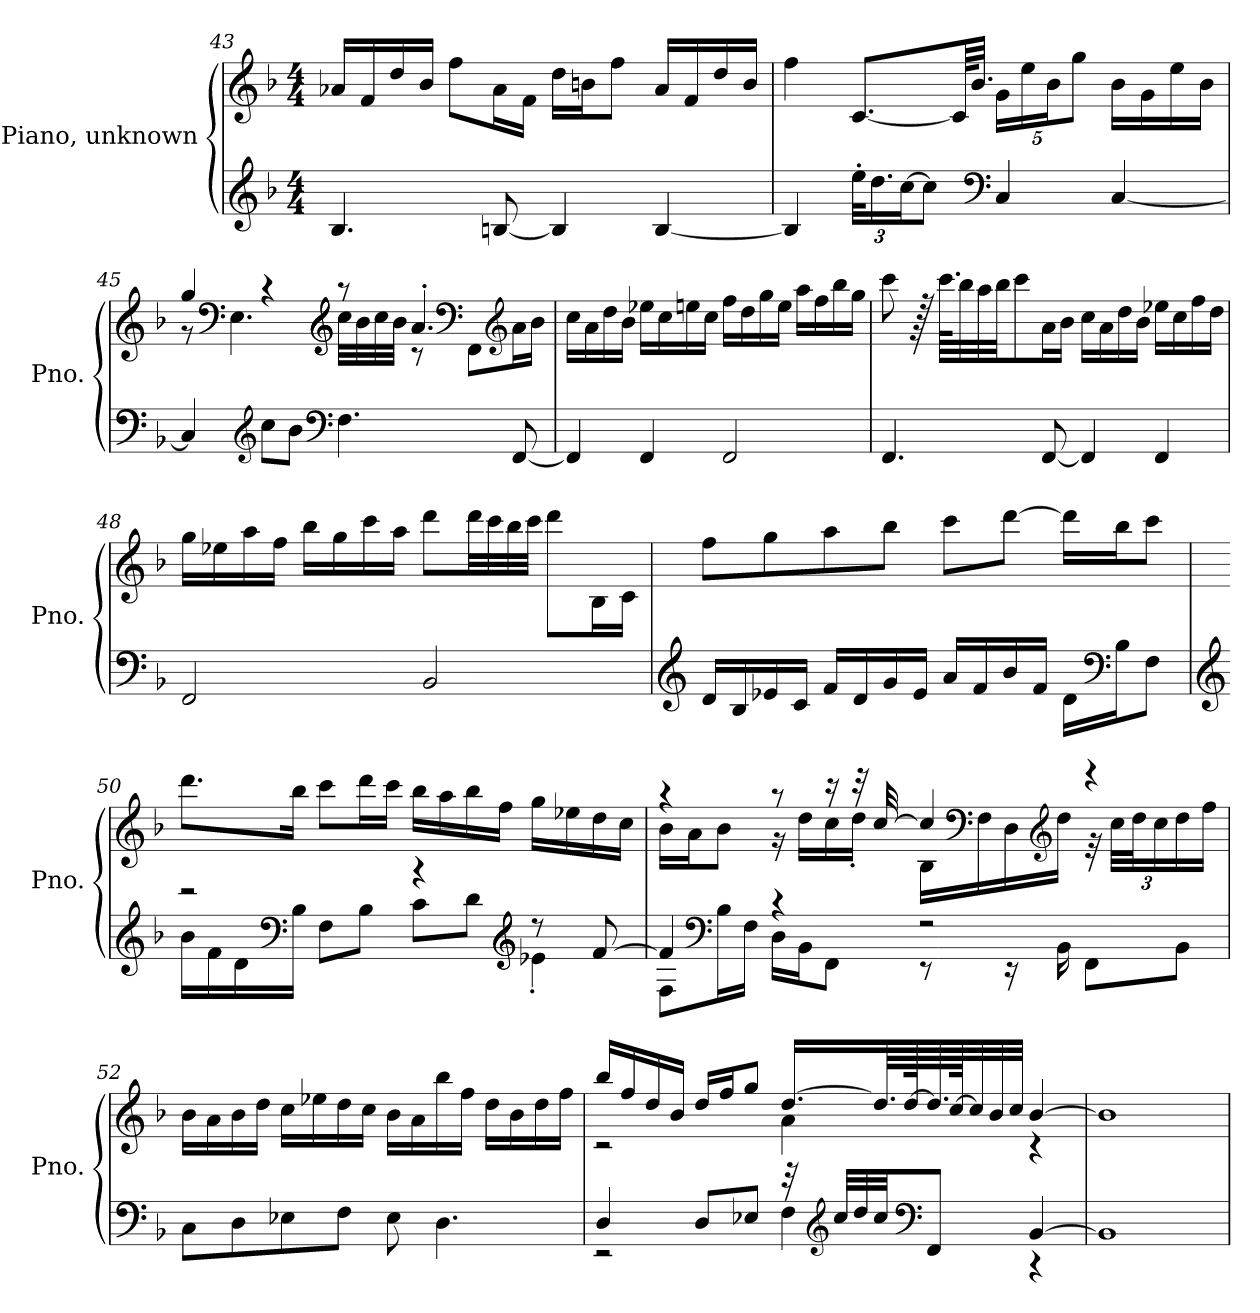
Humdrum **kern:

**kern	**kern
*part1	*part1
*staff2	*staff1
*I"Piano, unknown	*
*I'Pno.	*
*clefG2	*clefG2
*k[b-]	*k[b-]
*M4/4	*M4/4
=43	=43
4.B-/	16a-X/LL
.	16f/
.	16dd/
.	16b-/JJ
.	8ff\L
[8Bn/	16a-\L
.	16f\JJ
4B/]	16dd\LL
.	16bn\J
.	8ff\J
[4B/	16a-/LL
.	16f/
.	16dd/
.	16b/JJ
!!LO:LB:g=z
=44	=44
4B/]	4ff\
*Xbrackettup	*
48ee'\KLL	[8.c/L
24.dd\	.
[24cc\J	.
8cc\J]	.
.	64c/KLL]
.	32.b-/JJJ
*clefF4	*
*	*Xbrackettup
4C/	20g\LL
.	20ee\
.	20b-\J
.	10gg\J
[4C/	16b-\LL
.	16g\
.	16ee\
.	16b-\JJ
=45	=45
*	*^
4C/]	4gg/	8r
*	*clefF4	*
.	.	4.E\
*clefG2	*	*
8cc\L	4r	.
8b-\J	.	.
*clefF4	*clefG2	*
4.F\	8r	32cc\LLL
.	.	32b-\
.	.	32cc\
.	.	32b-\JJJ
.	4.a'/	8r
*	*clefF4	*
.	.	8FF\L
*	*clefG2	*
[8FF/	.	16a\L
.	.	16b-\JJ
*	*v	*v
!!LO:LB:g=z
=46	=46
4FF/]	16cc\LL
.	16a\
.	16dd\
.	16b-\JJ
4FF/	16ee-X\LL
.	16cc\
.	16een\
.	16cc\JJ
2FF/	16ff\LL
.	16dd\
.	16gg\
.	16ee\JJ
.	16aa\LL
.	16ff\
.	16bb-\
.	16gg\JJ
=47	=47
4.FF/	8ccc\
.	128r
.	64.ccc\KLLL
.	32bb-\
.	32aa\
.	32bb-\JJ
.	8ccc\
[8FF/	16a\L
.	16b-\JJ
4FF/]	16cc\LL
.	16a\
.	16dd\
.	16b-\JJ
4FF/	16ee-X\LL
.	16cc\
.	16ff\
.	16dd\JJ
!!LO:LB:g=z
=48	=48
2FF/	16gg\LL
.	16ee-X\
.	16aa\
.	16ff\JJ
.	16bb-\LL
.	16gg\
.	16ccc\
.	16aa\JJ
2BB-/	8ddd\L
.	32ddd\LL
.	32ccc\
.	32bb-\
.	32ccc\JJJ
.	8ddd\L
.	16B-\L
.	16c\JJ
=49	=49
*clefG2	*
16d/LL	8ff\L
16B-/	.
16e-X/	8gg\
16c/JJ	.
16f/LL	8aa\
16d/	.
16g/	8bb-\J
16e-/JJ	.
16a/LL	8ccc\L
16f/	.
16b-/	[8ddd\J
16f/JJ	.
16d\LL	16ddd\LL]
*clefF4	*
16B-\J	16bb-\J
8F\J	8ccc\J
!!LO:LB:g=z
=50	=50
*clefG2	*
*^	*
2r	16b-\LL	8.ddd\L
.	16f\	.
.	16d\	.
*clefF4	*	*
.	16B-\JJ	16bb-\Jk
.	8F\L	8ccc\L
.	8B-\J	16ddd\L
.	.	16ccc\JJ
4r	8c\L	16bb-\LL
.	.	16aa\
.	8d\J	16bb-\
.	.	16ff\JJ
*clefG2	*	*
8r	4e-X'\	16gg\LL
.	.	16ee-X\
[8f/	.	16dd\
.	.	16cc\JJ
=51	=51	=51
*	*	*^
4f/]	8F\L	4r	16b-\LL
.	.	.	16a\J
*clefF4	*	*	*
.	16B-\L	.	8b-\J
.	16F\JJ	.	.
4r	16D\LL	8r	16r
.	16BB-\J	.	16dd\LL
.	8FF\J	16r	16cc\
.	.	32r	16dd'\JJ
.	.	[32cc/	.
2r	8r	4cc/]	16B-\LL
*	*	*clefF4	*
.	.	.	16F\
.	16r	.	16D\
*	*	*clefG2	*
.	16BB-\	.	16dd\JJ
.	8FF\L	4r	32r
.	.	.	32cc\LLL
.	.	.	48dd\J
.	.	.	24cc\
.	8BB-\J	.	16dd\
.	.	.	16ff\JJ
*v	*v	*	*
*	*v	*v
!!LO:LB:g=z
=52	=52
8C\L	16b-\LL
.	16a\
8D\	16b-\
.	16dd\JJ
8E-X\	16cc\LL
.	16ee-X\
8F\J	16dd\
.	16cc\JJ
8E-\	16b-\LL
.	16a\
4.D\	16bb-\
.	16ff\JJ
.	16dd\LL
.	16b-\
.	16dd\
.	16ff\JJ
=53	=53
*^	*^
4D/	2r	16bb-/LL	2r
.	.	16ff/	.
.	.	16dd/	.
.	.	16b-/JJ	.
8D/L	.	16dd/LL	.
.	.	16ff/J	.
8E-X/J	.	8gg/J	.
32r	4F\	[16.dd/LL	4a\
*clefG2	*	*	*
32cc/LLL	.	.	.
32dd/	.	.	.
32cc/JJ	.	64.dd/LL]	.
.	.	[128dd/K	.
*clefF4	*	*	*
8FF/J	.	64.dd/]	.
.	.	[128cc/JK	.
.	.	32cc/]	.
.	.	32b-/	.
.	.	32cc/JJJ	.
[4BB-/	4r	[4b-/	4r
*v	*v	*	*
*	*v	*v
=54	=54
1BB-]	1b-]
=	=
*-	*-
